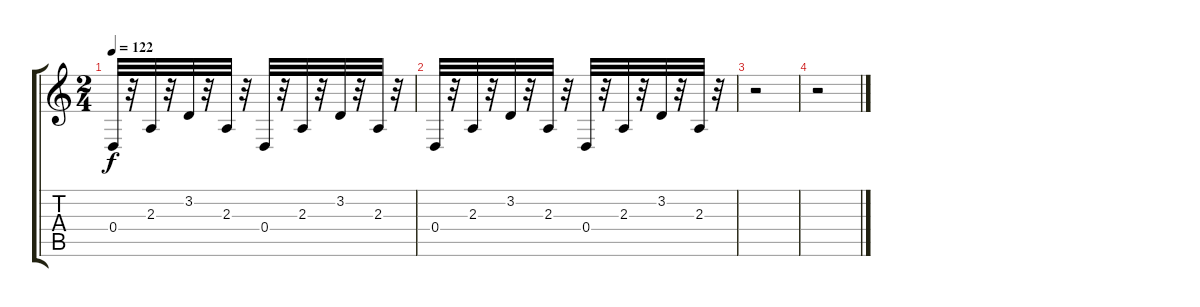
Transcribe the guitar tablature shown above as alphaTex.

\track "" {instrument lead8bassandlead}
\staff {score tabs}
\tuning (E4 B3 G3 D3 A2 E2) {hide}
\ts (2 4)
\tempo 122
\clef g2
\ks c
0.4.32{dy f} r.32 2.3.32 r.32 3.2.32 r.32 2.3.32 r.32 0.4.32 r.32 2.3.32 r.32 3.2.32 r.32 2.3.32 r.32 |
0.4.32 r.32 2.3.32 r.32 3.2.32 r.32 2.3.32 r.32 0.4.32 r.32 2.3.32 r.32 3.2.32 r.32 2.3.32 r.32 |
r.2 |
r.2
